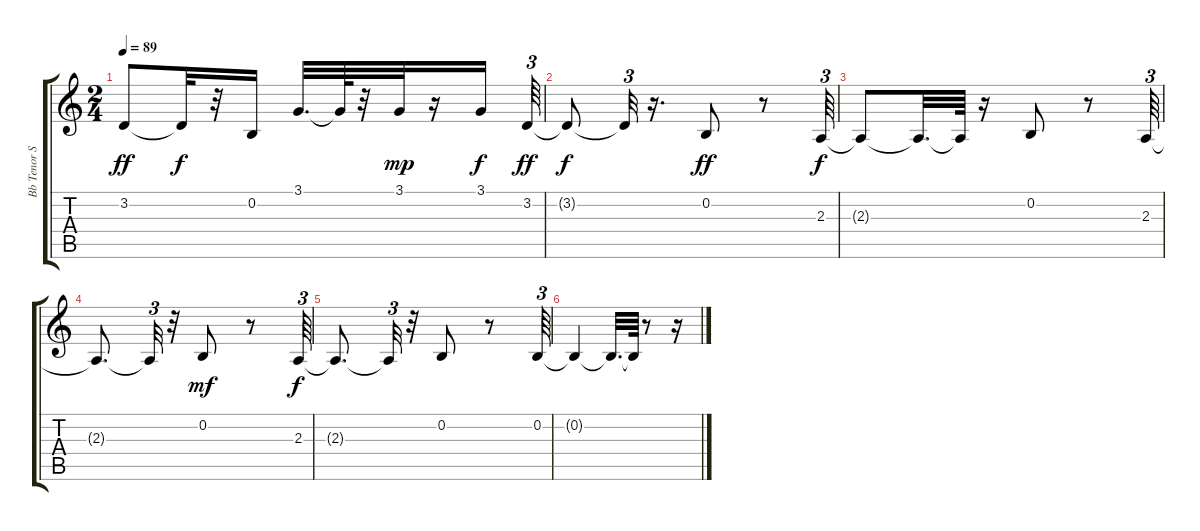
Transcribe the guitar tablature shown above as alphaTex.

\track ("Bb Tenor Sax" "Bb Tenor S") {instrument tenorsax}
\staff {score tabs}
\tuning (E4 B3 G3 D3 A2 E2) {hide}
\ts (2 4)
\tempo 89
\clef g2
\ks c
3.2.8{dy ff} 3.2{t}.32{dy f} r.32 0.2.16 3.1.32{d} 3.1{t}.64 r.32 3.1.32{dy mp} r.16 3.1.16{dy f} 3.2.64{tu (3 2) dy ff} |
3.2{t}.8{dy f} 3.2{t}.32{tu (3 2)} r.16{d} 0.2.8{dy ff} r.8 2.3.64{tu (3 2) dy f} |
2.3{t}.8 2.3{t}.32{d} 2.3{t}.64 r.16 0.2.8 r.8 2.3.64{tu (3 2)} |
2.3{t}.8{d} 2.3{t}.32{tu (3 2)} r.32 0.2.8{dy mf} r.8 2.3.64{tu (3 2) dy f} |
2.3{t}.8{d} 2.3{t}.32{tu (3 2)} r.32 0.2.8 r.8 0.2.64{tu (3 2)} |
0.2{t}.4 0.2{t}.32{d} 0.2{t}.64 r.8 r.16
